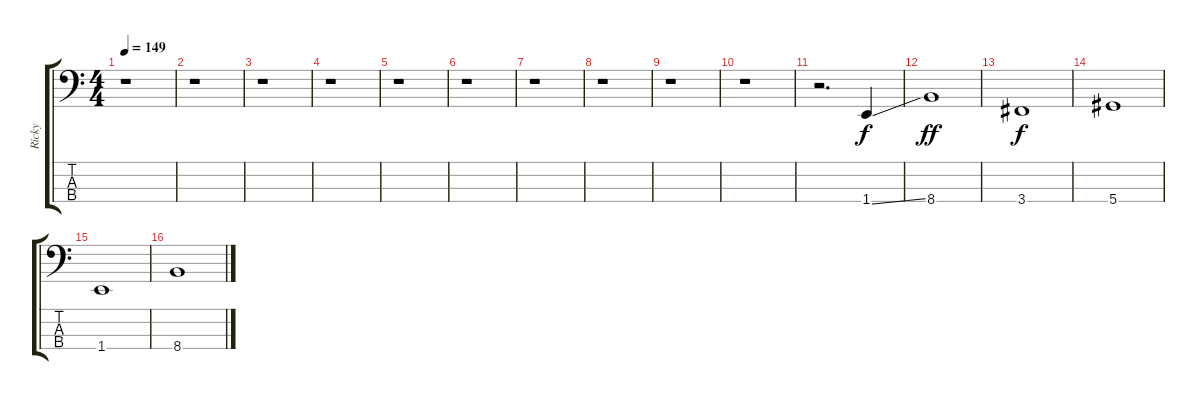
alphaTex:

\track ("Ricky" "Ricky") {instrument electricbasspick}
\staff {score tabs}
\tuning (Gb2 Db2 Ab1 Eb1) {hide}
\ts (4 4)
\tempo 149
\clef f4
\ks c
r.1{dy f} |
r.1 |
r.1 |
r.1 |
r.1 |
r.1 |
r.1 |
r.1 |
r.1 |
r.1 |
r.2{d volume 16} 1.4{ss}.4 |
8.4.1{dy ff} |
3.4.1{dy f} |
5.4.1 |
1.4.1 |
8.4.1
